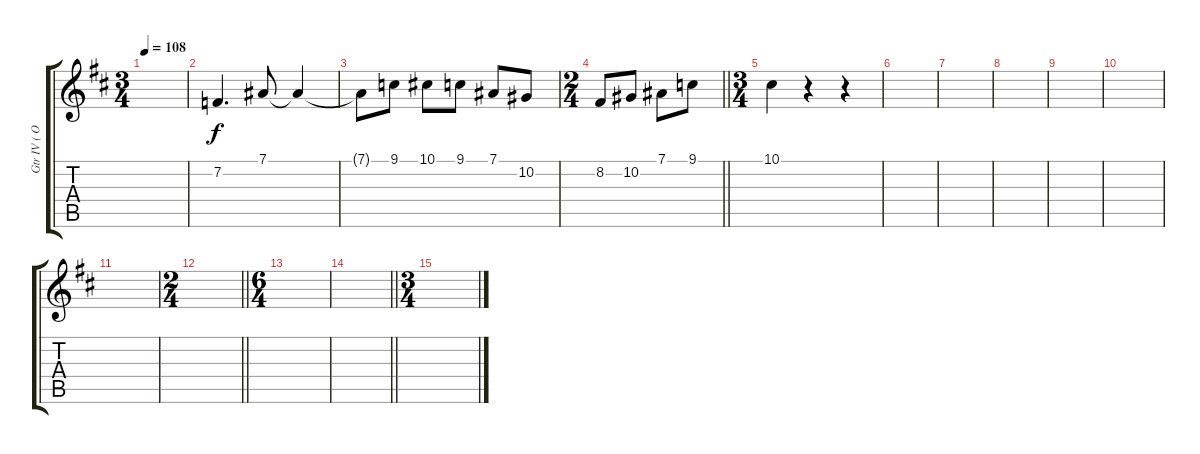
\track ("Gtr IV ( Orchestre )" "Gtr IV ( O") {instrument stringensemble1}
\staff {score tabs}
\tuning (Eb4 Bb3 Gb3 Db3 Ab2 Eb2) {hide}
\ts (3 4)
\tempo 108
\clef g2
\ks d
|
7.2.4{d} 7.1.8 7.1{t}.4 |
7.1{t}.8 9.1.8 10.1.8 9.1.8 7.1.8 10.2.8 |
\ts (2 4)
\barLineRight lightlight
8.2.8 10.2.8 7.1.8 9.1.8 |
\ts (3 4)
10.1.4 r.4 r.4 |
|
|
|
|
|
|
\ts (2 4)
\barLineRight lightlight
|
\ts (6 4)
|
\barLineRight lightlight
|
\ts (3 4)
